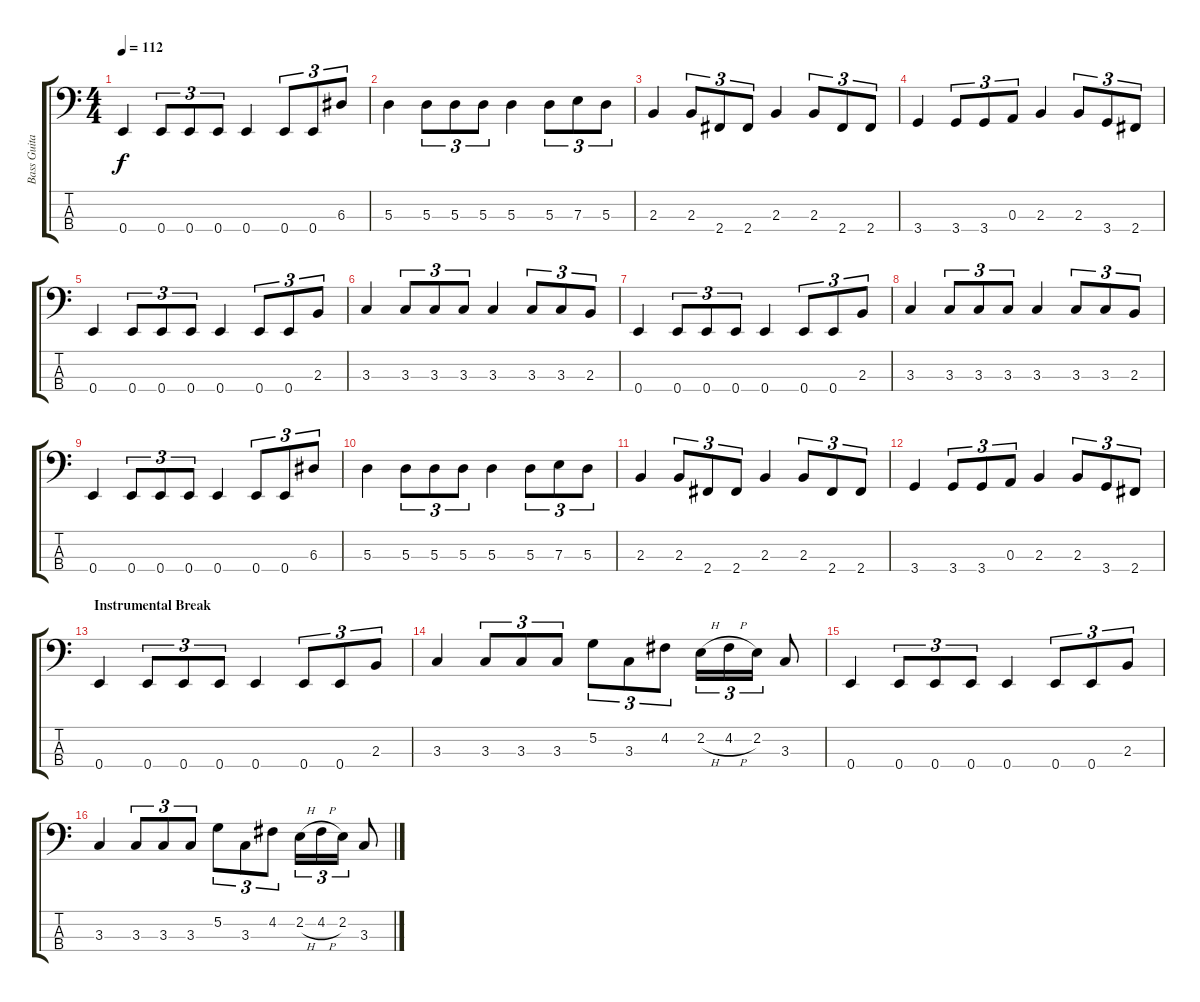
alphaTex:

\track ("Bass Guitar (Dave Ellefson)" "Bass Guita") {instrument electricbasspick}
\staff {score tabs}
\tuning (G2 D2 A1 E1) {hide}
\ts (4 4)
\tempo 112
\clef f4
\ks c
0.4.4{dy f} 0.4.8{tu (3 2)} 0.4.8{tu (3 2)} 0.4.8{tu (3 2)} 0.4.4 0.4.8{tu (3 2)} 0.4.8{tu (3 2)} 6.3.8{tu (3 2)} |
5.3.4 5.3.8{tu (3 2)} 5.3.8{tu (3 2)} 5.3.8{tu (3 2)} 5.3.4 5.3.8{tu (3 2)} 7.3.8{tu (3 2)} 5.3.8{tu (3 2)} |
2.3.4 2.3.8{tu (3 2)} 2.4.8{tu (3 2)} 2.4.8{tu (3 2)} 2.3.4 2.3.8{tu (3 2)} 2.4.8{tu (3 2)} 2.4.8{tu (3 2)} |
3.4.4 3.4.8{tu (3 2)} 3.4.8{tu (3 2)} 0.3.8{tu (3 2)} 2.3.4 2.3.8{tu (3 2)} 3.4.8{tu (3 2)} 2.4.8{tu (3 2)} |
0.4.4 0.4.8{tu (3 2)} 0.4.8{tu (3 2)} 0.4.8{tu (3 2)} 0.4.4 0.4.8{tu (3 2)} 0.4.8{tu (3 2)} 2.3.8{tu (3 2)} |
3.3.4 3.3.8{tu (3 2)} 3.3.8{tu (3 2)} 3.3.8{tu (3 2)} 3.3.4 3.3.8{tu (3 2)} 3.3.8{tu (3 2)} 2.3.8{tu (3 2)} |
0.4.4 0.4.8{tu (3 2)} 0.4.8{tu (3 2)} 0.4.8{tu (3 2)} 0.4.4 0.4.8{tu (3 2)} 0.4.8{tu (3 2)} 2.3.8{tu (3 2)} |
3.3.4 3.3.8{tu (3 2)} 3.3.8{tu (3 2)} 3.3.8{tu (3 2)} 3.3.4 3.3.8{tu (3 2)} 3.3.8{tu (3 2)} 2.3.8{tu (3 2)} |
0.4.4 0.4.8{tu (3 2)} 0.4.8{tu (3 2)} 0.4.8{tu (3 2)} 0.4.4 0.4.8{tu (3 2)} 0.4.8{tu (3 2)} 6.3.8{tu (3 2)} |
5.3.4 5.3.8{tu (3 2)} 5.3.8{tu (3 2)} 5.3.8{tu (3 2)} 5.3.4 5.3.8{tu (3 2)} 7.3.8{tu (3 2)} 5.3.8{tu (3 2)} |
2.3.4 2.3.8{tu (3 2)} 2.4.8{tu (3 2)} 2.4.8{tu (3 2)} 2.3.4 2.3.8{tu (3 2)} 2.4.8{tu (3 2)} 2.4.8{tu (3 2)} |
3.4.4 3.4.8{tu (3 2)} 3.4.8{tu (3 2)} 0.3.8{tu (3 2)} 2.3.4 2.3.8{tu (3 2)} 3.4.8{tu (3 2)} 2.4.8{tu (3 2)} |
\section ("" "Instrumental Break")
0.4.4 0.4.8{tu (3 2)} 0.4.8{tu (3 2)} 0.4.8{tu (3 2)} 0.4.4 0.4.8{tu (3 2)} 0.4.8{tu (3 2)} 2.3.8{tu (3 2)} |
3.3.4 3.3.8{tu (3 2)} 3.3.8{tu (3 2)} 3.3.8{tu (3 2)} 5.2.8{tu (3 2)} 3.3.8{tu (3 2)} 4.2.8{tu (3 2)} 2.2{h}.16{tu (3 2)} 4.2{h}.16{tu (3 2)} 2.2.16{tu (3 2)} 3.3.8 |
0.4.4 0.4.8{tu (3 2)} 0.4.8{tu (3 2)} 0.4.8{tu (3 2)} 0.4.4 0.4.8{tu (3 2)} 0.4.8{tu (3 2)} 2.3.8{tu (3 2)} |
3.3.4 3.3.8{tu (3 2)} 3.3.8{tu (3 2)} 3.3.8{tu (3 2)} 5.2.8{tu (3 2)} 3.3.8{tu (3 2)} 4.2.8{tu (3 2)} 2.2{h}.16{tu (3 2)} 4.2{h}.16{tu (3 2)} 2.2.16{tu (3 2)} 3.3.8
